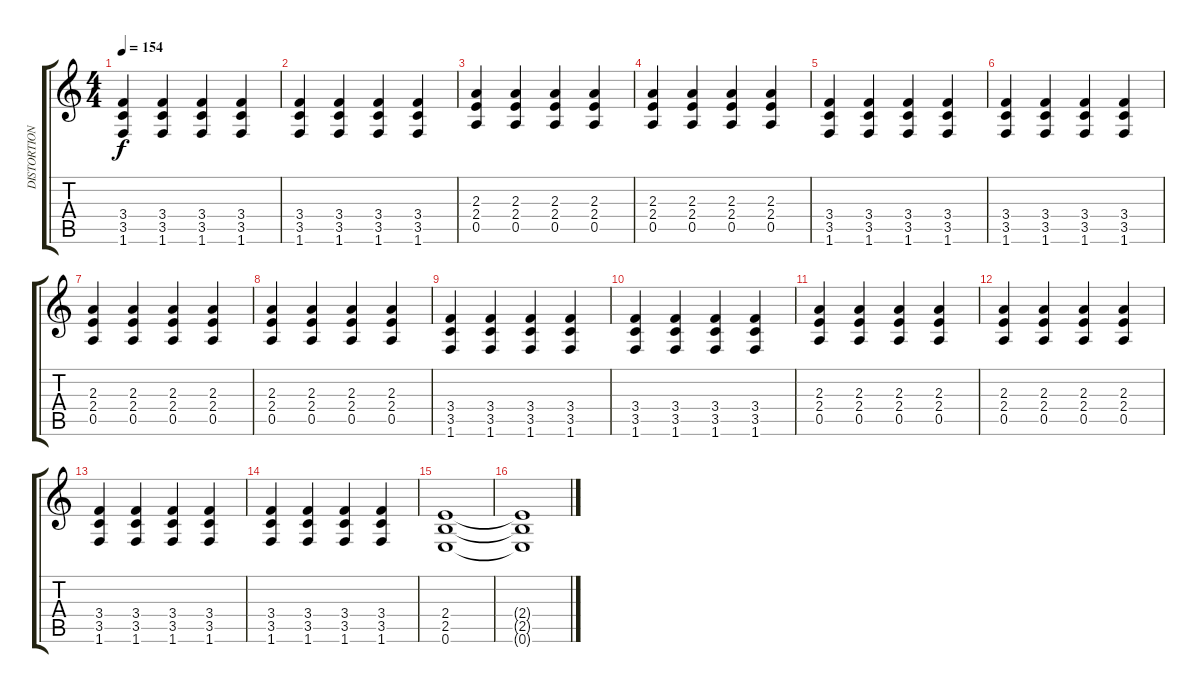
\track ("DISTORTION" "DISTORTION") {instrument distortionguitar}
\staff {score tabs}
\tuning (E4 B3 G3 D3 A2 E2) {hide}
\ts (4 4)
\tempo 154
\clef g2
\ks c
(3.4 3.5 1.6).4{dy f} (3.4 3.5 1.6).4 (3.4 3.5 1.6).4 (3.4 3.5 1.6).4 |
(3.4 3.5 1.6).4 (3.4 3.5 1.6).4 (3.4 3.5 1.6).4 (3.4 3.5 1.6).4 |
(2.3 2.4 0.5).4 (2.3 2.4 0.5).4 (2.3 2.4 0.5).4 (2.3 2.4 0.5).4 |
(2.3 2.4 0.5).4 (2.3 2.4 0.5).4 (2.3 2.4 0.5).4 (2.3 2.4 0.5).4 |
(3.4 3.5 1.6).4 (3.4 3.5 1.6).4 (3.4 3.5 1.6).4 (3.4 3.5 1.6).4 |
(3.4 3.5 1.6).4 (3.4 3.5 1.6).4 (3.4 3.5 1.6).4 (3.4 3.5 1.6).4 |
(2.3 2.4 0.5).4 (2.3 2.4 0.5).4 (2.3 2.4 0.5).4 (2.3 2.4 0.5).4 |
(2.3 2.4 0.5).4 (2.3 2.4 0.5).4 (2.3 2.4 0.5).4 (2.3 2.4 0.5).4 |
(3.4 3.5 1.6).4 (3.4 3.5 1.6).4 (3.4 3.5 1.6).4 (3.4 3.5 1.6).4 |
(3.4 3.5 1.6).4 (3.4 3.5 1.6).4 (3.4 3.5 1.6).4 (3.4 3.5 1.6).4 |
(2.3 2.4 0.5).4 (2.3 2.4 0.5).4 (2.3 2.4 0.5).4 (2.3 2.4 0.5).4 |
(2.3 2.4 0.5).4 (2.3 2.4 0.5).4 (2.3 2.4 0.5).4 (2.3 2.4 0.5).4 |
(3.4 3.5 1.6).4 (3.4 3.5 1.6).4 (3.4 3.5 1.6).4 (3.4 3.5 1.6).4 |
(3.4 3.5 1.6).4 (3.4 3.5 1.6).4 (3.4 3.5 1.6).4 (3.4 3.5 1.6).4 |
(2.4 2.5 0.6).1 |
(2.4{t} 2.5{t} 0.6{t}).1
